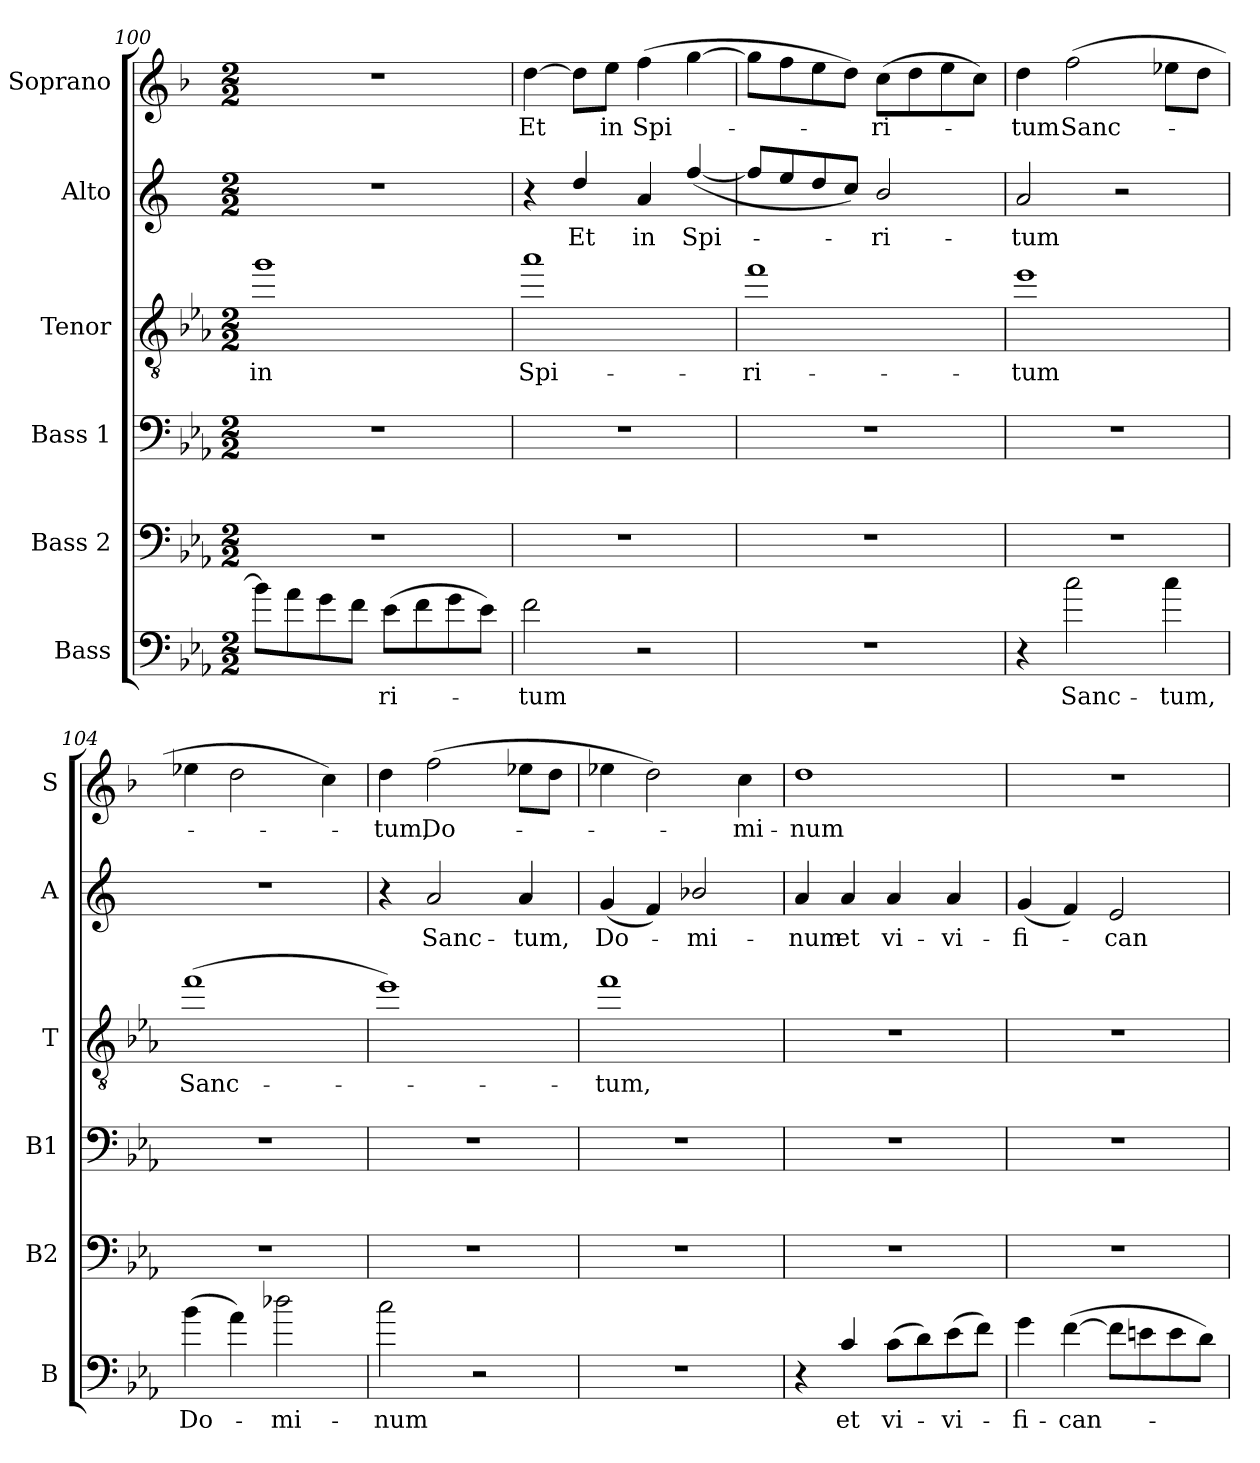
**kern	**text	**kern	**kern	**kern	**text	**kern	**text	**kern	**text
*part6	*part6	*part5	*part4	*part3	*part3	*part2	*part2	*part1	*part1
*staff6	*staff6	*staff5	*staff4	*staff3	*staff3	*staff2	*staff2	*staff1	*staff1
*I"Bass	*	*I"Bass 2	*I"Bass 1	*I"Tenor	*	*I"Alto	*	*I"Soprano	*
*I'B	*	*I'B2	*I'B1	*I'T	*	*I'A	*	*I'S	*
*clefF4	*	*clefF4	*clefF4	*clefGv2	*	*clefG2	*	*clefG2	*
*ITrd12c21	*	*ITrd12c21	*ITrd12c21	*ITrd8c14	*	*ITrd5c9	*	*ITrd1c2	*
*k[b-e-a-]	*	*k[b-e-a-]	*k[b-e-a-]	*k[b-e-a-]	*	*k[b-e-a-]	*	*k[b-e-a-]	*
*c:	*	*c:	*c:	*c:	*	*c:	*	*c:	*
*M2/2	*	*M2/2	*M2/2	*M2/2	*	*M2/2	*	*M2/2	*
=100	=100	=100	=100	=100	=100	=100	=100	=100	=100
!	!	!	!	!	!LO:LY:b	!	!	!	!
8B-\L]	.	1r	1r	1g	in	1r	.	1r	.
8A-\	.	.	.	.	.	.	.	.	.
8G\	.	.	.	.	.	.	.	.	.
8F\J	.	.	.	.	.	.	.	.	.
!	!LO:LY:b	!	!	!	!	!	!	!	!
(>8E-\L	-ri-	.	.	.	.	.	.	.	.
8F\	.	.	.	.	.	.	.	.	.
8G\	.	.	.	.	.	.	.	.	.
8E-\J)	.	.	.	.	.	.	.	.	.
=101	=101	=101	=101	=101	=101	=101	=101	=101	=101
!	!LO:LY:b	!	!	!	!LO:LY:b	!	!	!	!LO:LY:b
2F\	-tum	1r	1r	1a-	Spi-	4r	.	[4cc\	Et
!	!	!	!	!	!	!	!LO:LY:b	!	!
.	.	.	.	.	.	4f/	Et	8cc\L]	.
!	!	!	!	!	!	!	!	!	!LO:LY:b
.	.	.	.	.	.	.	.	8dd\J	in
!	!	!	!	!	!	!	!LO:LY:b	!	!LO:LY:b
2r	.	.	.	.	.	4c/	in	(>4ee-\	Spi-
!	!	!	!	!	!	!	!LO:LY:b	!	!
.	.	.	.	.	.	(<[4a-/	Spi-	[4ff\	.
=102	=102	=102	=102	=102	=102	=102	=102	=102	=102
!	!	!	!	!	!LO:LY:b	!	!	!	!
1r	.	1r	1r	1f	-ri-	8a-/L]	.	8ff\L]	.
.	.	.	.	.	.	8g/	.	8ee-\	.
.	.	.	.	.	.	8f/	.	8dd\	.
.	.	.	.	.	.	8e-/J)	.	8cc\J)	.
!	!	!	!	!	!	!	!LO:LY:b	!	!LO:LY:b
.	.	.	.	.	.	2d/	-ri-	(>8b-\L	-ri-
.	.	.	.	.	.	.	.	8cc\	.
.	.	.	.	.	.	.	.	8dd\	.
.	.	.	.	.	.	.	.	8b-\J)	.
=103	=103	=103	=103	=103	=103	=103	=103	=103	=103
!	!	!	!	!	!LO:LY:b	!	!LO:LY:b	!	!LO:LY:b
4r	.	1r	1r	1e-	-tum	2c/	-tum	4cc\	-tum
!	!LO:LY:b	!	!	!	!	!	!	!	!LO:LY:b
2c\	Sanc-	.	.	.	.	.	.	(>2ee-\	Sanc-
.	.	.	.	.	.	2r	.	.	.
!	!LO:LY:b	!	!	!	!	!	!	!	!
4c\	-tum,	.	.	.	.	.	.	8dd-X\L	.
.	.	.	.	.	.	.	.	8cc\J	.
!!LO:LB:g=z
=104	=104	=104	=104	=104	=104	=104	=104	=104	=104
!	!LO:LY:b	!	!	!	!LO:LY:b	!	!	!	!
(>4B-\	Do-	1r	1r	(>1f	Sanc-	1r	.	4dd-X\	.
4A-\)	.	.	.	.	.	.	.	2cc\	.
!	!LO:LY:b	!	!	!	!	!	!	!	!
2d-X\	-mi-	.	.	.	.	.	.	.	.
.	.	.	.	.	.	.	.	4b-\)	.
=105	=105	=105	=105	=105	=105	=105	=105	=105	=105
!	!LO:LY:b	!	!	!	!	!	!	!	!LO:LY:b
2c\	-num	1r	1r	1e-)	.	4r	.	4cc\	-tum,
!	!	!	!	!	!	!	!LO:LY:b	!	!LO:LY:b
.	.	.	.	.	.	2c/	Sanc-	(>2ee-\	Do-
2r	.	.	.	.	.	.	.	.	.
!	!	!	!	!	!	!	!LO:LY:b	!	!
.	.	.	.	.	.	4c/	-tum,	8dd-X\L	.
.	.	.	.	.	.	.	.	8cc\J	.
=106	=106	=106	=106	=106	=106	=106	=106	=106	=106
!	!	!	!	!	!LO:LY:b	!	!LO:LY:b	!	!
1r	.	1r	1r	1f	-tum,	(<4B-/	Do-	4dd-X\	.
.	.	.	.	.	.	4A-/)	.	2cc\)	.
!	!	!	!	!	!	!	!LO:LY:b	!	!
.	.	.	.	.	.	2d-X/	-mi-	.	.
!	!	!	!	!	!	!	!	!	!LO:LY:b
.	.	.	.	.	.	.	.	4b-\	-mi-
=107	=107	=107	=107	=107	=107	=107	=107	=107	=107
!	!	!	!	!	!	!	!LO:LY:b	!	!LO:LY:b
4r	.	1r	1r	1r	.	4c/	-num	1cc	-num
!	!LO:LY:b	!	!	!	!	!	!LO:LY:b	!	!
4C/	et	.	.	.	.	4c/	et	.	.
!	!LO:LY:b	!	!	!	!	!	!LO:LY:b	!	!
(>8C\L	vi-	.	.	.	.	4c/	vi-	.	.
8D\)	.	.	.	.	.	.	.	.	.
!	!LO:LY:b	!	!	!	!	!	!LO:LY:b	!	!
(>8E-\	-vi-	.	.	.	.	4c/	-vi-	.	.
8F\J)	.	.	.	.	.	.	.	.	.
=108	=108	=108	=108	=108	=108	=108	=108	=108	=108
!	!LO:LY:b	!	!	!	!	!	!LO:LY:b	!	!
4G\	-fi-	1r	1r	1r	.	(<4B-/	-fi-	1r	.
!	!LO:LY:b	!	!	!	!	!	!	!	!
(>[4F\	-can-	.	.	.	.	4A-/)	.	.	.
!	!	!	!	!	!	!	!LO:LY:b	!	!
8F\L]	.	.	.	.	.	2G/	-can-	.	.
8En\	.	.	.	.	.	.	.	.	.
8E\	.	.	.	.	.	.	.	.	.
8D\J)	.	.	.	.	.	.	.	.	.
=	=	=	=	=	=	=	=	=	=
*-	*-	*-	*-	*-	*-	*-	*-	*-	*-
